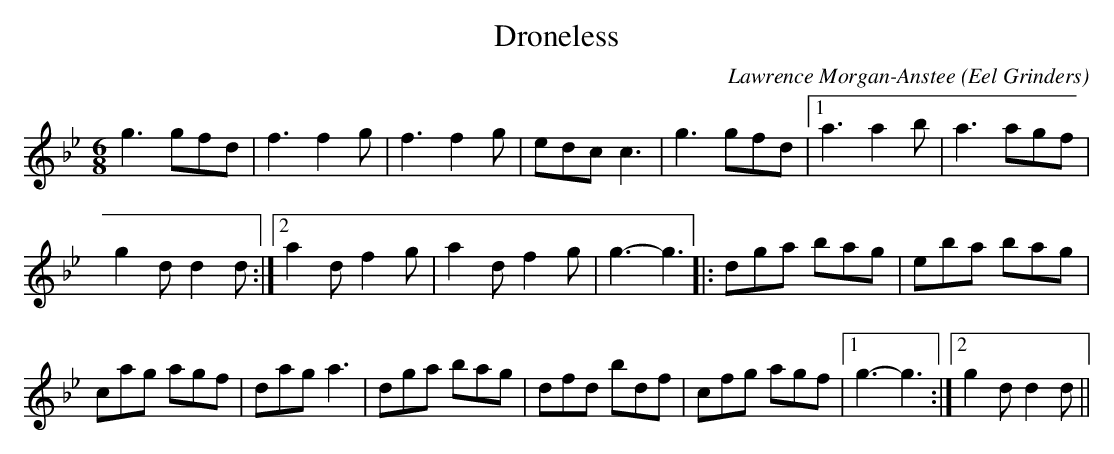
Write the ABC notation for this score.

X:1
T:Droneless
M:6/8
L:1/8
C:Lawrence Morgan-Anstee (Eel Grinders)
K:Gm
g3 gfd | f3 f2g | f3 f2g | edc c3 | g3 gfd |1 a3 a2b | a3 agf |
g2d d2d :|2 a2d f2g | a2d f2g | g3-g3 |: dga bag | eba bag |
cag agf | dag a3 | dga bag | dfd bdf | cfg agf |1 g3-g3 :|2 g2d d2d ||
